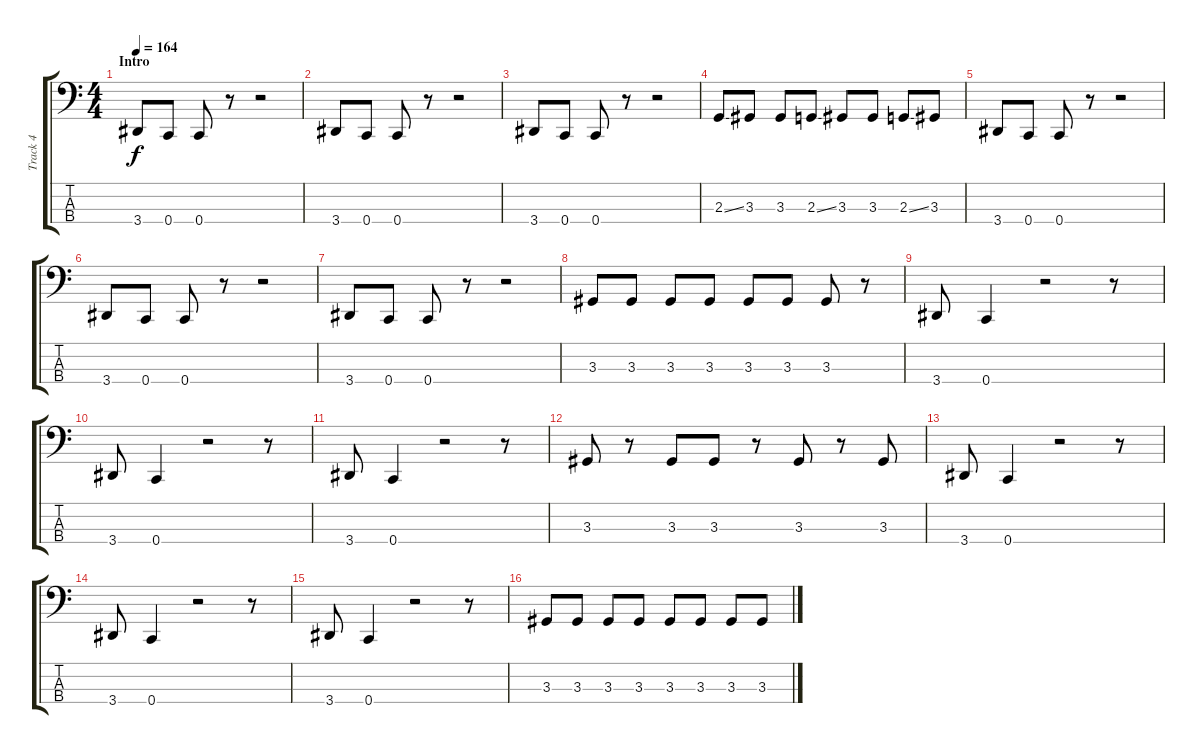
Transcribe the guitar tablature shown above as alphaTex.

\track ("Track 4" "Track 4") {instrument electricbasspick}
\staff {score tabs}
\tuning (Eb2 Bb1 F1 C1) {hide}
\ts (4 4)
\section ("" "Intro")
\tempo 164
\clef f4
\ks c
3.4.8{dy f instrument electricbasspick} 0.4.8 0.4.8 r.8 r.2 |
3.4.8 0.4.8 0.4.8 r.8 r.2 |
3.4.8 0.4.8 0.4.8 r.8 r.2 |
2.3{ss}.8 3.3.8 3.3.8 2.3{ss}.8 3.3.8 3.3.8 2.3{ss}.8 3.3.8 |
3.4.8 0.4.8 0.4.8 r.8 r.2 |
3.4.8 0.4.8 0.4.8 r.8 r.2 |
3.4.8 0.4.8 0.4.8 r.8 r.2 |
3.3.8 3.3.8 3.3.8 3.3.8 3.3.8 3.3.8 3.3.8 r.8 |
3.4.8 0.4.4 r.2 r.8 |
3.4.8 0.4.4 r.2 r.8 |
3.4.8 0.4.4 r.2 r.8 |
3.3.8 r.8 3.3.8 3.3.8 r.8 3.3.8 r.8 3.3.8 |
3.4.8 0.4.4 r.2 r.8 |
3.4.8 0.4.4 r.2 r.8 |
3.4.8 0.4.4 r.2 r.8 |
3.3.8 3.3.8 3.3.8 3.3.8 3.3.8 3.3.8 3.3.8 3.3.8
